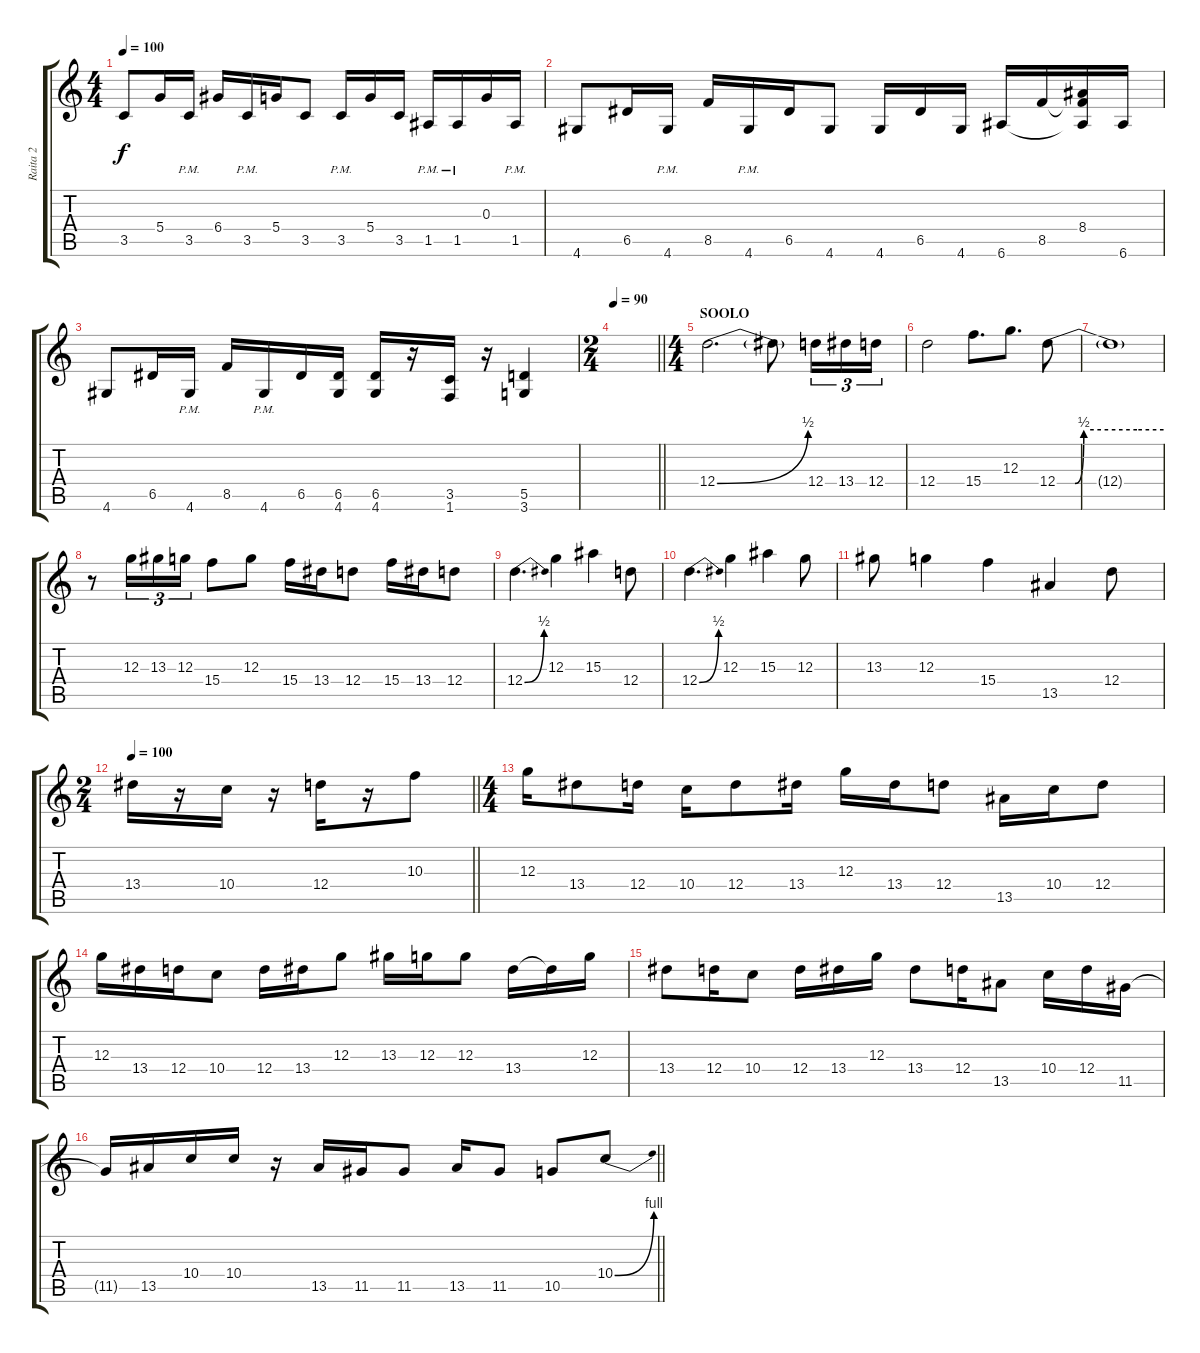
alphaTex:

\track ("Raita 2" "Raita 2") {instrument overdrivenguitar}
\staff {score tabs}
\tuning (E4 B3 G3 D3 A2 E2) {hide}
\ts (4 4)
\tempo 100
\clef g2
\ks c
3.5.8{dy f} 5.4.16 3.5{pm}.16 6.4.16 3.5{pm}.16 5.4.16 3.5.8 3.5{pm}.16 5.4.16 3.5.16 1.5{pm}.16 1.5{pm}.16 0.3.16 1.5{pm}.16 |
4.6.8 6.5.16 4.6{pm}.16 8.5.16 4.6{pm}.16 6.5.16 4.6.8 4.6.16 6.5.16 4.6.16 6.6.16 8.5.16 (8.4 8.5{t} 6.6{t}).16 6.6.16 |
4.6.8 6.5.16 4.6{pm}.16 8.5.16 4.6{pm}.16 6.5.16 (6.5 4.6).16 (6.5 4.6).16 r.16 (3.5 1.6).16 r.16 (5.5 3.6).4 |
\ts (2 4)
\tempo 90
\barLineRight lightlight
|
\ts (4 4)
\section ("" "SOOLO")
12.4{be (bend 0 0 60 2)}.2{d} 12.4{t}.8 12.4.16{tu (3 2)} 13.4.16{tu (3 2)} 12.4.16{tu (3 2)} |
12.4.2 15.4.8{d} 12.3.8{d} 12.4{be (custom 0 0 10 0 15 2 45 2 60 2)}.8 |
12.4{t}.1 |
r.8 12.3.16{tu (3 2)} 13.3.16{tu (3 2)} 12.3.16{tu (3 2)} 15.4.8 12.3.8 15.4.16 13.4.16 12.4.8 15.4.16 13.4.16 12.4.8 |
12.4{be (bend 0 0 60 2)}.4{d} 12.3.4 15.3.4 12.4.8 |
12.4{be (bend 0 0 60 2)}.4{d} 12.3.4 15.3.4 12.3.8 |
13.3.8 12.3.4 15.4.4 13.5.4 12.4.8 |
\ts (2 4)
\tempo 100
\barLineRight lightlight
13.4.16 r.16 10.4.16 r.16 12.4.16 r.16 10.3.8 |
\ts (4 4)
12.3.16 13.4.8 12.4.16 10.4.16 12.4.8 13.4.16 12.3.16 13.4.16 12.4.8 13.5.16 10.4.16 12.4.8 |
12.3.16 13.4.16 12.4.16 10.4.8 12.4.16 13.4.16 12.3.8 13.3.16 12.3.16 12.3.8 13.4.16 13.4{t}.16 12.3.16 |
13.4.8 12.4.16 10.4.8 12.4.16 13.4.16 12.3.16 13.4.8 12.4.16 13.5.8 10.4.16 12.4.16 11.5.16 |
\barLineRight lightlight
11.5{t}.16 13.5.16 10.4.16 10.4.16 r.16 13.5.16 11.5.16 11.5.8 13.5.16 11.5.8 10.5.8 10.4{be (bend 0 0 60 4)}.8
